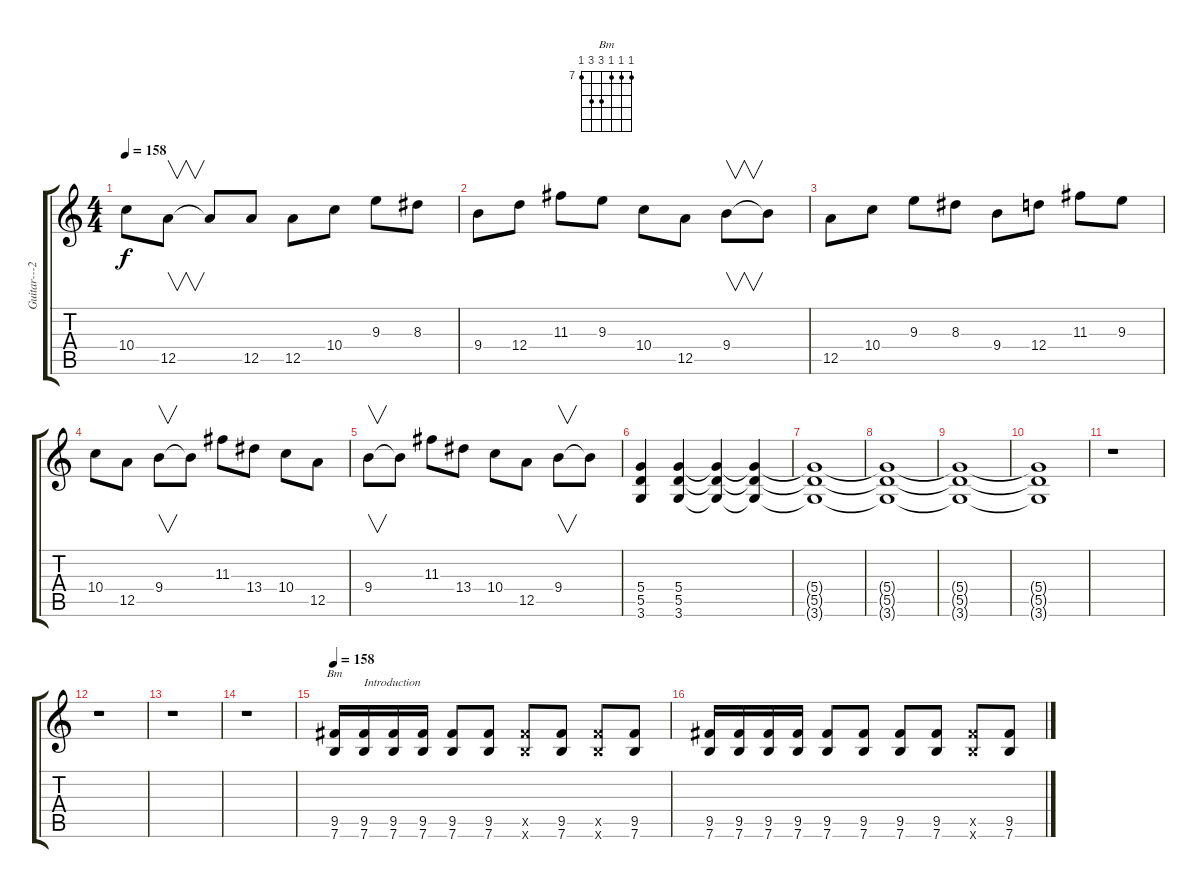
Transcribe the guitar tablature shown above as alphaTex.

\track ("Guitar---2" "Guitar---2") {instrument distortionguitar}
\staff {score tabs}
\tuning (E4 B3 G3 D3 A2 E2) {hide}
\chord ("Bm" 7 7 7 9 9 7) {firstfret 7}
\ts (4 4)
\tempo 158
\clef g2
\ks c
10.4.8{dy f} 12.5.8{v} 12.5{t}.8 12.5.8 12.5.8 10.4.8 9.3.8 8.3.8 |
9.4.8 12.4.8 11.3.8 9.3.8 10.4.8 12.5.8 9.4.8{v} 9.4{t}.8 |
12.5.8 10.4.8 9.3.8 8.3.8 9.4.8 12.4.8 11.3.8 9.3.8 |
10.4.8 12.5.8 9.4.8{v} 9.4{t}.8 11.3.8 13.4.8 10.4.8 12.5.8 |
9.4.8{v} 9.4{t}.8 11.3.8 13.4.8 10.4.8 12.5.8 9.4.8{v} 9.4{t}.8 |
(5.4 5.5 3.6).4 (5.4 5.5 3.6).4 (5.4{t} 5.5{t} 3.6{t}).4 (5.4{t} 5.5{t} 3.6{t}).4 |
(5.4{t} 5.5{t} 3.6{t}).1 |
(5.4{t} 5.5{t} 3.6{t}).1 |
(5.4{t} 5.5{t} 3.6{t}).1 |
(5.4{t} 5.5{t} 3.6{t}).1 |
r.1 |
r.1 |
r.1 |
\section ("" "")
r.1 |
\tempo 158
(9.5 7.6).16{ch "Bm"} (9.5 7.6).16{txt "Introduction"} (9.5 7.6).16 (9.5 7.6).16 (9.5 7.6).8 (9.5 7.6).8 (9.5{x} 7.6{x}).8 (9.5 7.6).8 (9.5{x} 7.6{x}).8 (9.5 7.6).8 |
(9.5 7.6).16 (9.5 7.6).16 (9.5 7.6).16 (9.5 7.6).16 (9.5 7.6).8 (9.5 7.6).8 (9.5 7.6).8 (9.5 7.6).8 (9.5{x} 7.6{x}).8 (9.5 7.6).8
